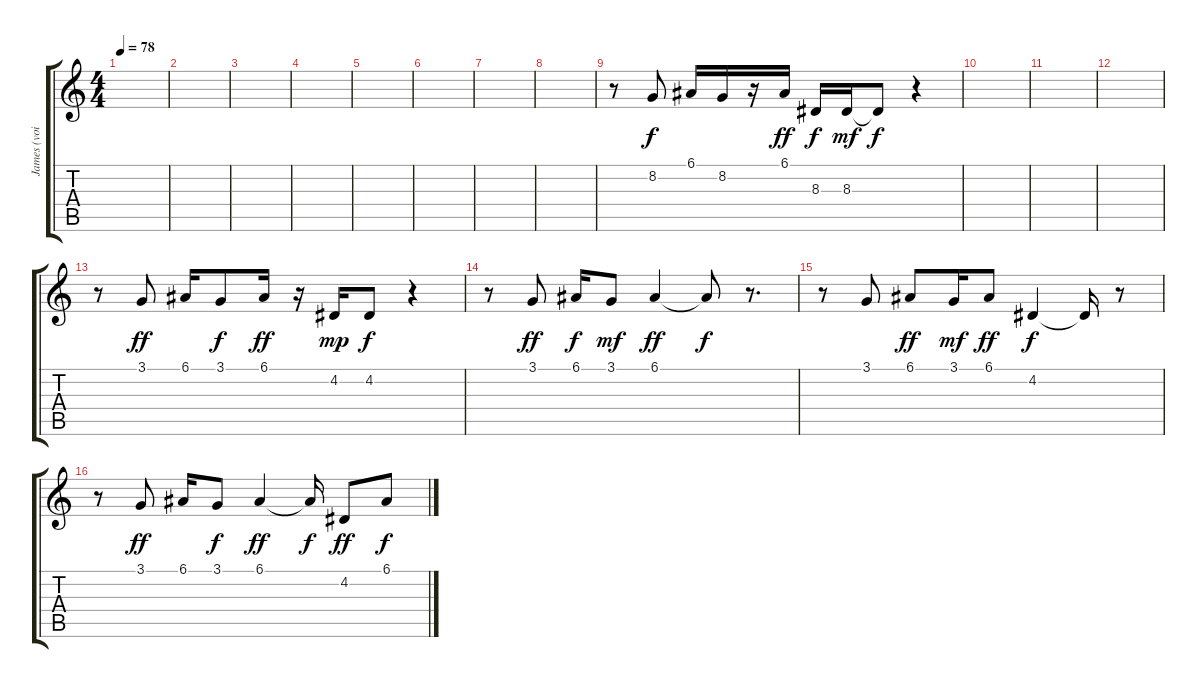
\track ("James (voice)" "James (voi") {instrument cello}
\staff {score tabs}
\tuning (E4 B3 G3 D3 A2 E2) {hide}
\ts (4 4)
\tempo 78
\clef g2
\ks c
|
|
|
|
|
|
|
|
r.8 8.2.8 6.1.16 8.2.16 r.16 6.1.16{dy ff} 8.3.16{dy f} 8.3.16{dy mf} 8.3{t}.8{dy f} r.4 |
|
|
|
r.8 3.1.8{dy ff} 6.1.16 3.1.8{dy f} 6.1.16{dy ff} r.16 4.2.16{dy mp} 4.2.8{dy f} r.4 |
r.8 3.1.8{dy ff} 6.1.16{dy f} 3.1.8{dy mf} 6.1.4{dy ff} 6.1{t}.8{dy f} r.8{d} |
r.8 3.1.8 6.1.8{dy ff} 3.1.16{dy mf} 6.1.8{dy ff} 4.2.4{dy f} 4.2{t}.16 r.8 |
r.8 3.1.8{dy ff} 6.1.16 3.1.8{dy f} 6.1.4{dy ff} 6.1{t}.16{dy f} 4.2.8{dy ff} 6.1.8{dy f}
